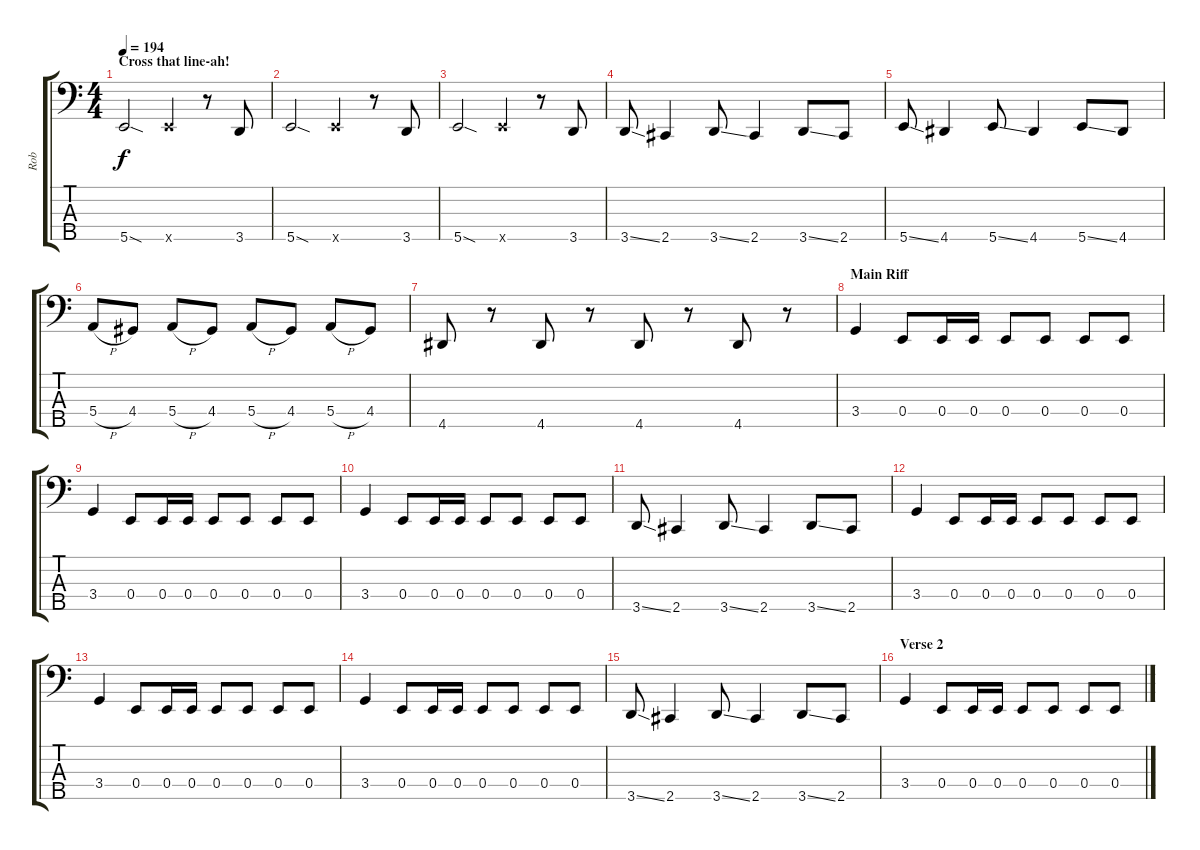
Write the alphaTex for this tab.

\track ("Rob" "Rob") {instrument electricbassfinger}
\staff {score tabs}
\tuning (G2 D2 A1 E1 B0) {hide}
\ts (4 4)
\section ("" "Cross that line-ah!")
\tempo 194
\clef f4
\ks c
5.5{sod}.2{dy f} 5.5{x}.4 r.8 3.5.8 |
5.5{sod}.2 5.5{x}.4 r.8 3.5.8 |
5.5{sod}.2 5.5{x}.4 r.8 3.5.8 |
3.5{ss}.8 2.5.4 3.5{ss}.8 2.5.4 3.5{ss}.8 2.5.8 |
5.5{ss}.8 4.5.4 5.5{ss}.8 4.5.4 5.5{ss}.8 4.5.8 |
5.4{h}.8 4.4.8 5.4{h}.8 4.4.8 5.4{h}.8 4.4.8 5.4{h}.8 4.4.8 |
4.5.8 r.8 4.5.8 r.8 4.5.8 r.8 4.5.8 r.8 |
\section ("" "Main Riff")
3.4.4 0.4.8 0.4.16 0.4.16 0.4.8 0.4.8 0.4.8 0.4.8 |
3.4.4 0.4.8 0.4.16 0.4.16 0.4.8 0.4.8 0.4.8 0.4.8 |
3.4.4 0.4.8 0.4.16 0.4.16 0.4.8 0.4.8 0.4.8 0.4.8 |
3.5{ss}.8 2.5.4 3.5{ss}.8 2.5.4 3.5{ss}.8 2.5.8 |
3.4.4 0.4.8 0.4.16 0.4.16 0.4.8 0.4.8 0.4.8 0.4.8 |
3.4.4 0.4.8 0.4.16 0.4.16 0.4.8 0.4.8 0.4.8 0.4.8 |
3.4.4 0.4.8 0.4.16 0.4.16 0.4.8 0.4.8 0.4.8 0.4.8 |
3.5{ss}.8 2.5.4 3.5{ss}.8 2.5.4 3.5{ss}.8 2.5.8 |
\section ("" "Verse 2")
3.4.4 0.4.8 0.4.16 0.4.16 0.4.8 0.4.8 0.4.8 0.4.8
